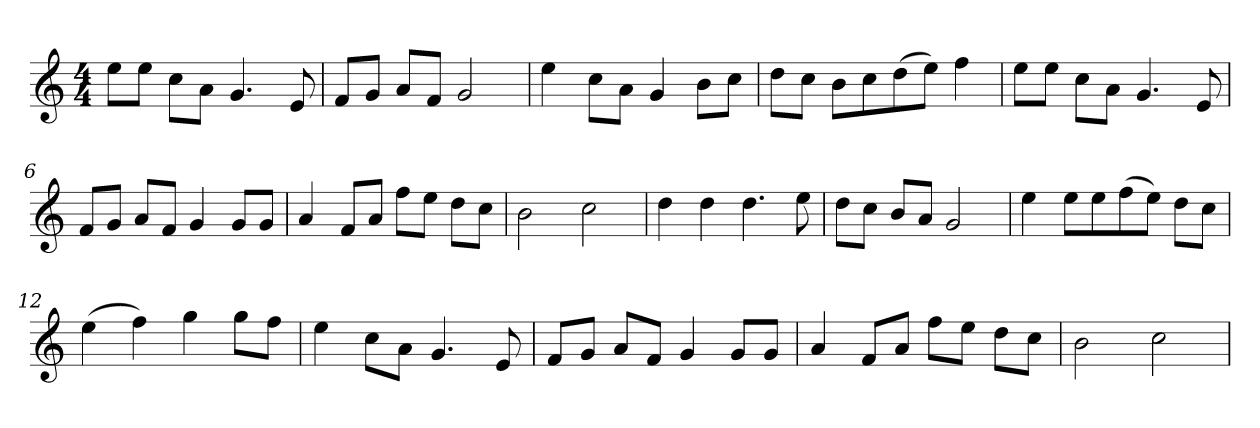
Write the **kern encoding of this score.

**kern
*part1
*staff1
*clefG2
*k[]
*M4/4
=1
8ee\L
8ee\J
8cc\L
8a\J
4.g/
8e/
=2
8f/L
8g/J
8a/L
8f/J
2g/
=3
4ee\
8cc\L
8a\J
4g/
8b\L
8cc\J
=4
8dd\L
8cc\J
8b\L
8cc\
(>8dd\
8ee\J)
4ff\
=5
8ee\L
8ee\J
8cc\L
8a\J
4.g/
8e/
=6
8f/L
8g/J
8a/L
8f/J
4g/
8g/L
8g/J
!!LO:LB:g=z
=7
4a/
8f/L
8a/J
8ff\L
8ee\J
8dd\L
8cc\J
=8
2b\
2cc\
=9
4dd\
4dd\
4.dd\
8ee\
=10
8dd\L
8cc\J
8b/L
8a/J
2g/
=11
4ee\
8ee\L
8ee\
(>8ff\
8ee\J)
8dd\L
8cc\J
=12
(>4ee\
4ff\)
4gg\
8gg\L
8ff\J
=13
4ee\
8cc\L
8a\J
4.g/
8e/
=14
8f/L
8g/J
8a/L
8f/J
4g/
8g/L
8g/J
!!LO:LB:g=z
=15
4a/
8f/L
8a/J
8ff\L
8ee\J
8dd\L
8cc\J
=16
2b\
2cc\
=
*-
